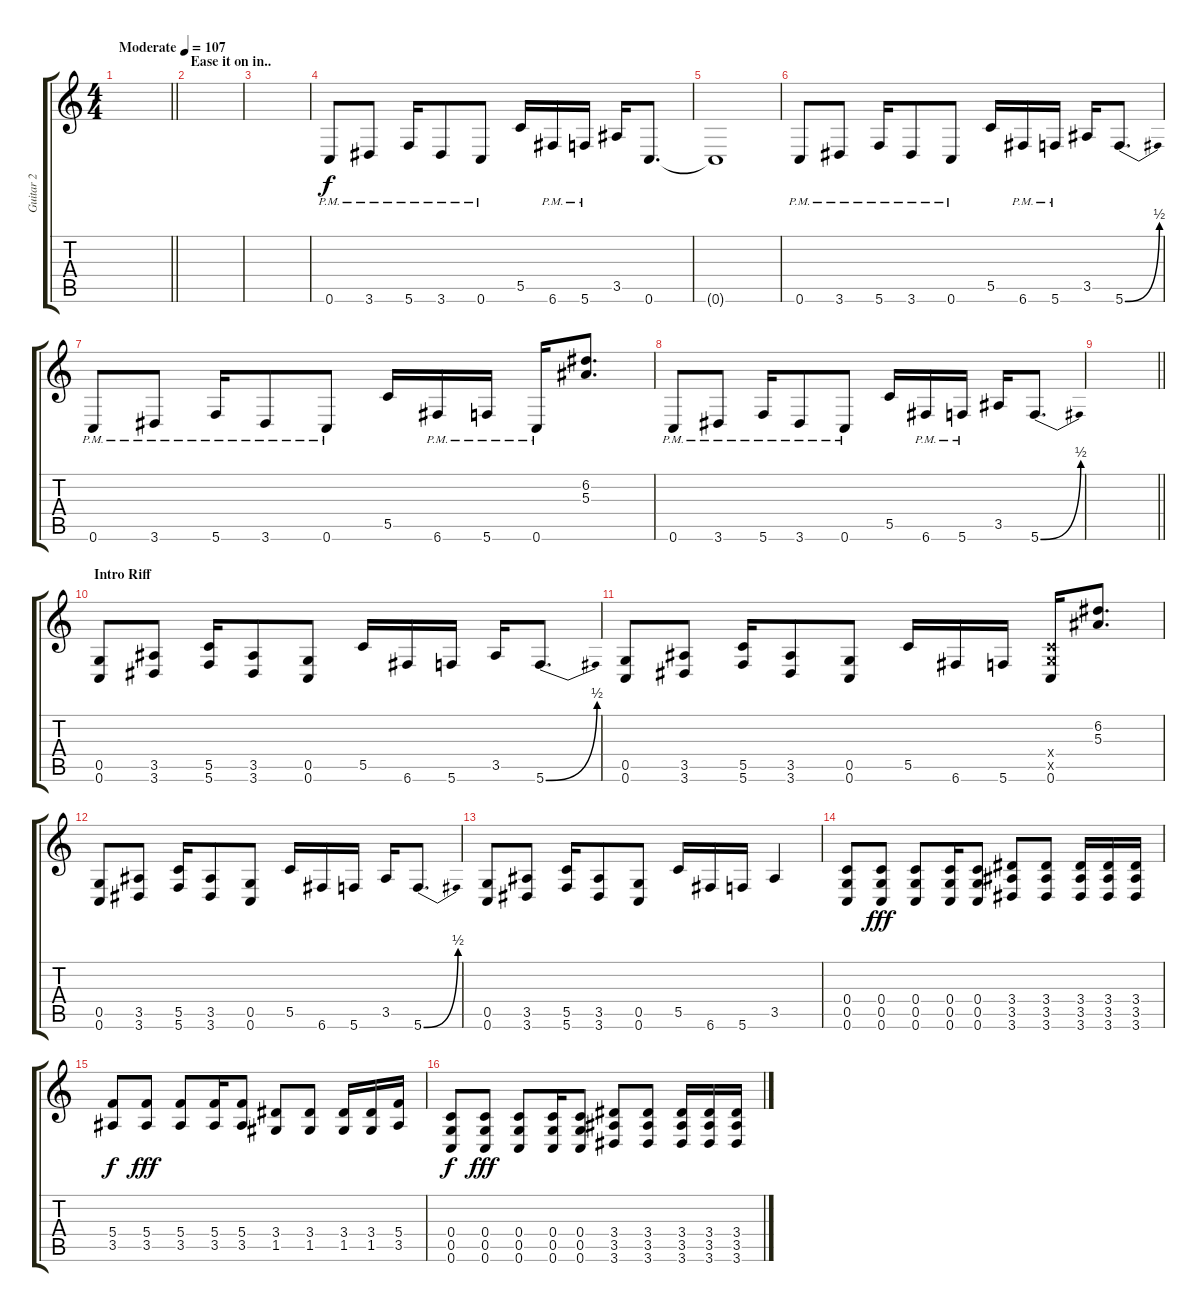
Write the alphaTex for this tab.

\track ("Guitar 2" "Guitar 2") {instrument overdrivenguitar}
\staff {score tabs}
\tuning (D4 A3 F3 C3 G2 C2) {hide}
\ts (4 4)
\tempo (107 "Moderate")
\clef g2
\barLineRight lightlight
\ks c
|
\section ("" "Ease it on in..")
|
|
0.6{pm}.8 3.6{pm}.8 5.6{pm}.16 3.6{pm}.8 0.6{pm}.8 5.5.16 6.6{pm}.16 5.6{pm}.16 3.5.16 0.6.8{d} |
0.6{t}.1 |
0.6{pm}.8 3.6{pm}.8 5.6{pm}.16 3.6{pm}.8 0.6{pm}.8 5.5.16 6.6{pm}.16 5.6{pm}.16 3.5.16 5.6{be (bend 0 0 60 2)}.8{d} |
0.6{pm}.8 3.6{pm}.8 5.6{pm}.16 3.6{pm}.8 0.6{pm}.8 5.5.16 6.6{pm}.16 5.6{pm}.16 0.6{pm}.16 (6.2 5.3).8{d} |
0.6{pm}.8 3.6{pm}.8 5.6{pm}.16 3.6{pm}.8 0.6{pm}.8 5.5.16 6.6{pm}.16 5.6{pm}.16 3.5.16 5.6{be (bend 0 0 60 2)}.8{d} |
\barLineRight lightlight
|
\section ("" "Intro Riff")
(0.5 0.6).8 (3.5 3.6).8 (5.5 5.6).16 (3.5 3.6).8 (0.5 0.6).8 5.5.16 6.6.16 5.6.16 3.5.16 5.6{be (bend 0 0 60 2)}.8{d} |
(0.5 0.6).8 (3.5 3.6).8 (5.5 5.6).16 (3.5 3.6).8 (0.5 0.6).8 5.5.16 6.6.16 5.6.16 (0.4{x} 0.5{x} 0.6).16 (6.2 5.3).8{d} |
(0.5 0.6).8 (3.5 3.6).8 (5.5 5.6).16 (3.5 3.6).8 (0.5 0.6).8 5.5.16 6.6.16 5.6.16 3.5.16 5.6{be (bend 0 0 60 2)}.8{d} |
(0.5 0.6).8 (3.5 3.6).8 (5.5 5.6).16 (3.5 3.6).8 (0.5 0.6).8 5.5.16 6.6.16 5.6.16 3.5.4 |
(0.4 0.5 0.6).8{dy f} (0.4 0.5 0.6).8{dy fff} (0.4 0.5 0.6).8 (0.4 0.5 0.6).16 (0.4 0.5 0.6).8 (3.4 3.5 3.6).8 (3.4 3.5 3.6).8 (3.4 3.5 3.6).16 (3.4 3.5 3.6).16 (3.4 3.5 3.6).16 |
(5.4 3.5).8{dy f} (5.4 3.5).8{dy fff} (5.4 3.5).8 (5.4 3.5).16 (5.4 3.5).8 (3.4 1.5).8 (3.4 1.5).8 (3.4 1.5).16 (3.4 1.5).16 (5.4 3.5).16 |
(0.4 0.5 0.6).8{dy f} (0.4 0.5 0.6).8{dy fff} (0.4 0.5 0.6).8 (0.4 0.5 0.6).16 (0.4 0.5 0.6).8 (3.4 3.5 3.6).8 (3.4 3.5 3.6).8 (3.4 3.5 3.6).16 (3.4 3.5 3.6).16 (3.4 3.5 3.6).16
